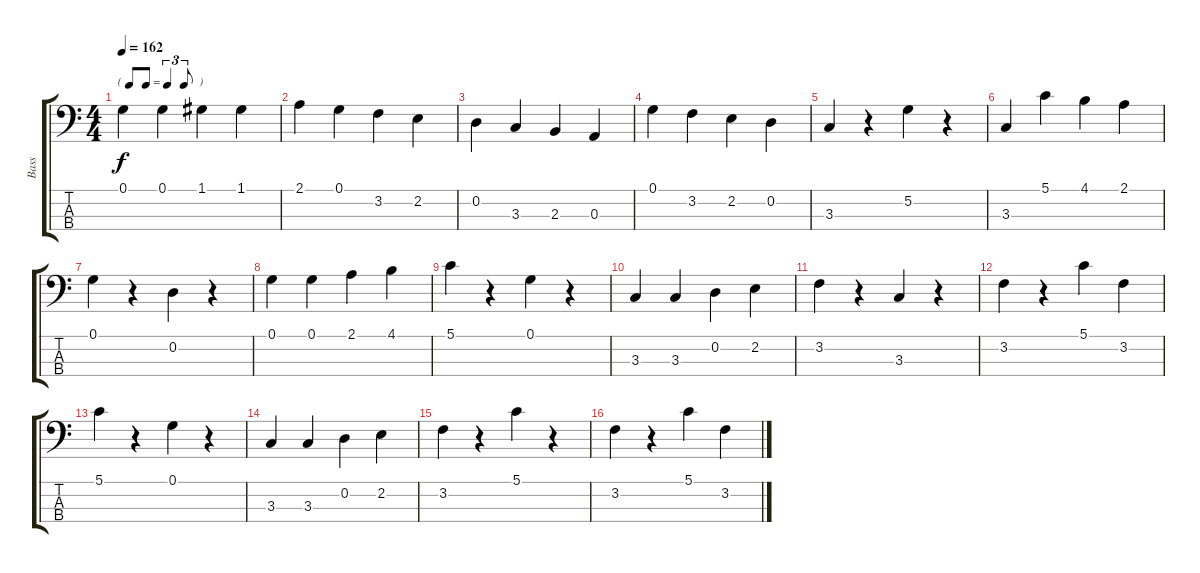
\track ("Bass" "Bass") {instrument acousticbass}
\staff {score tabs}
\tuning (G2 D2 A1 E1) {hide}
\ts (4 4)
\tf triplet8th
\tempo 162
\clef f4
\ks c
0.1.4{dy f} 0.1.4 1.1.4 1.1.4 |
2.1.4 0.1.4 3.2.4 2.2.4 |
0.2.4 3.3.4 2.3.4 0.3.4 |
0.1.4 3.2.4 2.2.4 0.2.4 |
3.3.4 r.4 5.2.4 r.4 |
3.3.4 5.1.4 4.1.4 2.1.4 |
0.1.4 r.4 0.2.4 r.4 |
0.1.4 0.1.4 2.1.4 4.1.4 |
5.1.4 r.4 0.1.4 r.4 |
3.3.4 3.3.4 0.2.4 2.2.4 |
3.2.4 r.4 3.3.4 r.4 |
3.2.4 r.4 5.1.4 3.2.4 |
5.1.4 r.4 0.1.4 r.4 |
3.3.4 3.3.4 0.2.4 2.2.4 |
3.2.4 r.4 5.1.4 r.4 |
3.2.4 r.4 5.1.4 3.2.4
